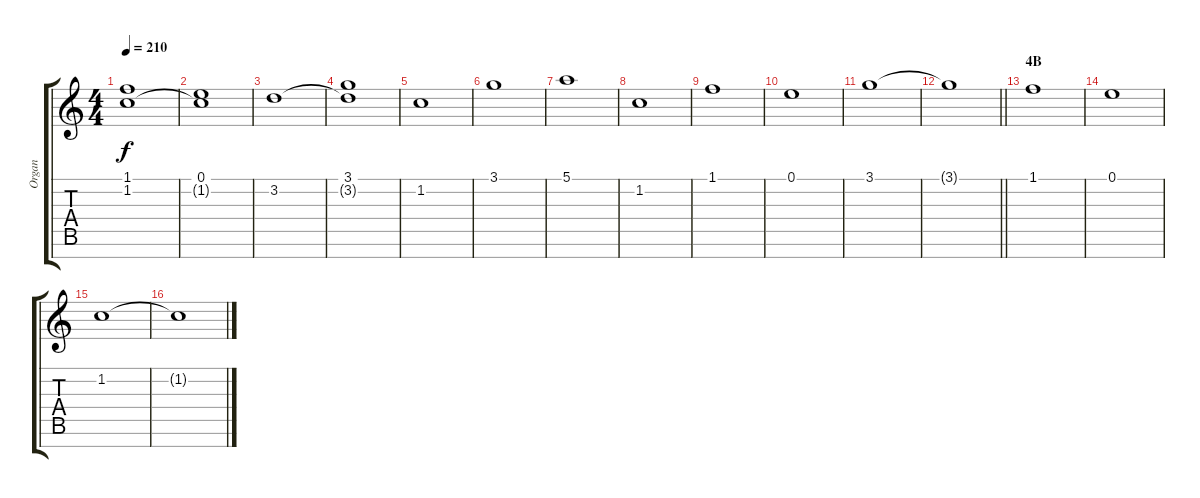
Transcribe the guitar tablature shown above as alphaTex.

\track ("Organ" "Organ") {instrument rockorgan}
\staff {score tabs}
\tuning (E5 B4 G4 D4 A3 E3 B2) {hide}
\ts (4 4)
\tempo 210
\clef g2
\ks c
(1.1 1.2{t}).1{dy f} |
(0.1 1.2{t}).1 |
3.2.1 |
(3.1 3.2{t}).1 |
1.2.1 |
3.1.1 |
5.1.1 |
1.2.1 |
1.1.1 |
0.1.1 |
3.1.1 |
\barLineRight lightlight
3.1{t}.1 |
\section ("" "4B")
1.1.1 |
0.1.1 |
1.2.1 |
1.2{t}.1
